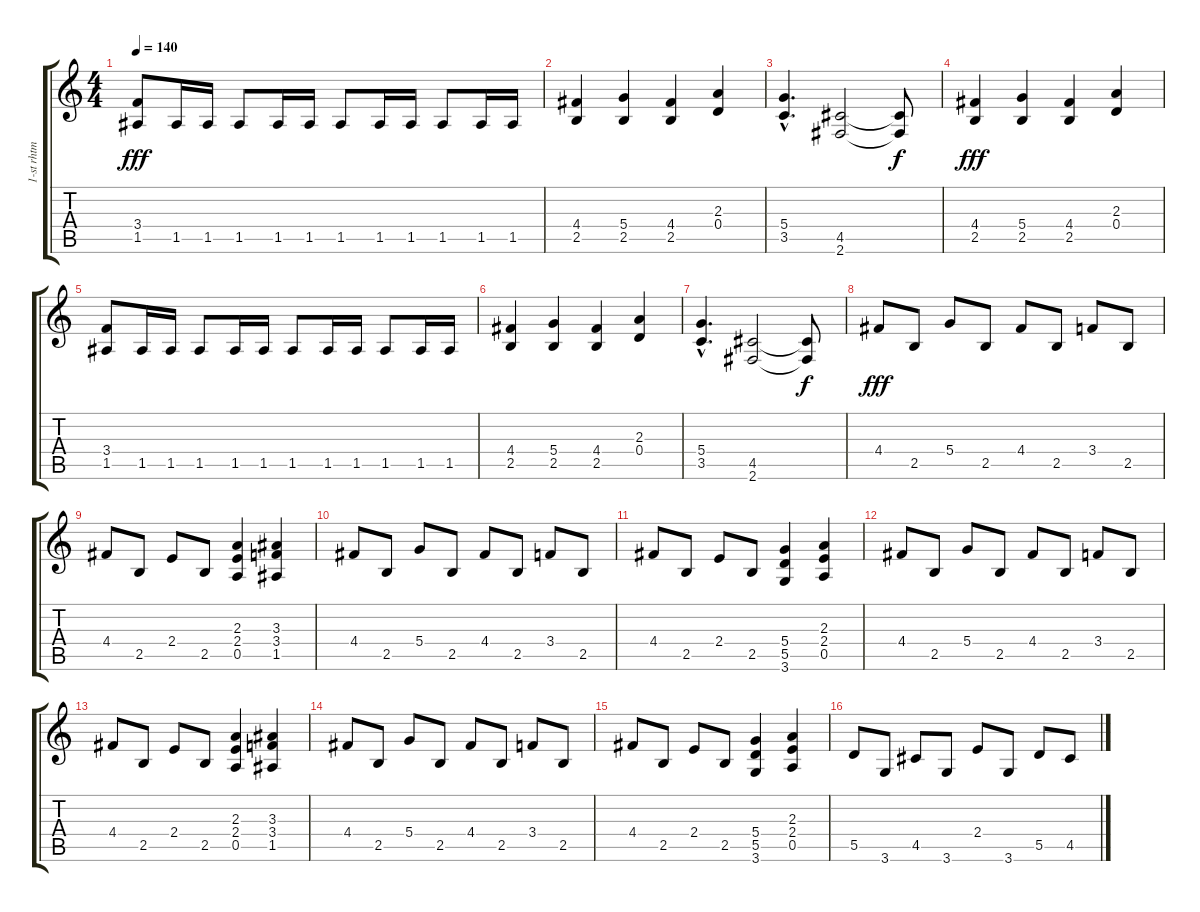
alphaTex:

\track ("1-st rhtm gtr" "1-st rhtm ") {instrument distortionguitar}
\staff {score tabs}
\tuning (E4 B3 G3 D3 A2 E2) {hide}
\ts (4 4)
\tempo 140
\clef g2
\ks c
(3.4 1.5).8{dy fff} 1.5.16 1.5.16 1.5.8 1.5.16 1.5.16 1.5.8 1.5.16 1.5.16 1.5.8 1.5.16 1.5.16 |
(4.4 2.5).4 (5.4 2.5).4 (4.4 2.5).4 (2.3 0.4).4 |
(5.4{hac} 3.5{hac}).4{d} (4.5 2.6).2 (4.5{t} 2.6{t}).8{dy f} |
(4.4 2.5).4{dy fff} (5.4 2.5).4 (4.4 2.5).4 (2.3 0.4).4 |
(3.4 1.5).8 1.5.16 1.5.16 1.5.8 1.5.16 1.5.16 1.5.8 1.5.16 1.5.16 1.5.8 1.5.16 1.5.16 |
(4.4 2.5).4 (5.4 2.5).4 (4.4 2.5).4 (2.3 0.4).4 |
(5.4{hac} 3.5{hac}).4{d} (4.5 2.6).2 (4.5{t} 2.6{t}).8{dy f} |
4.4.8{dy fff} 2.5.8 5.4.8 2.5.8 4.4.8 2.5.8 3.4.8 2.5.8 |
4.4.8 2.5.8 2.4.8 2.5.8 (2.3 2.4 0.5).4 (3.3 3.4 1.5).4 |
4.4.8 2.5.8 5.4.8 2.5.8 4.4.8 2.5.8 3.4.8 2.5.8 |
4.4.8 2.5.8 2.4.8 2.5.8 (5.4 5.5 3.6).4 (2.3 2.4 0.5).4 |
4.4.8 2.5.8 5.4.8 2.5.8 4.4.8 2.5.8 3.4.8 2.5.8 |
4.4.8 2.5.8 2.4.8 2.5.8 (2.3 2.4 0.5).4 (3.3 3.4 1.5).4 |
4.4.8 2.5.8 5.4.8 2.5.8 4.4.8 2.5.8 3.4.8 2.5.8 |
4.4.8 2.5.8 2.4.8 2.5.8 (5.4 5.5 3.6).4 (2.3 2.4 0.5).4 |
5.5.8 3.6.8 4.5.8 3.6.8 2.4.8 3.6.8 5.5.8 4.5.8
